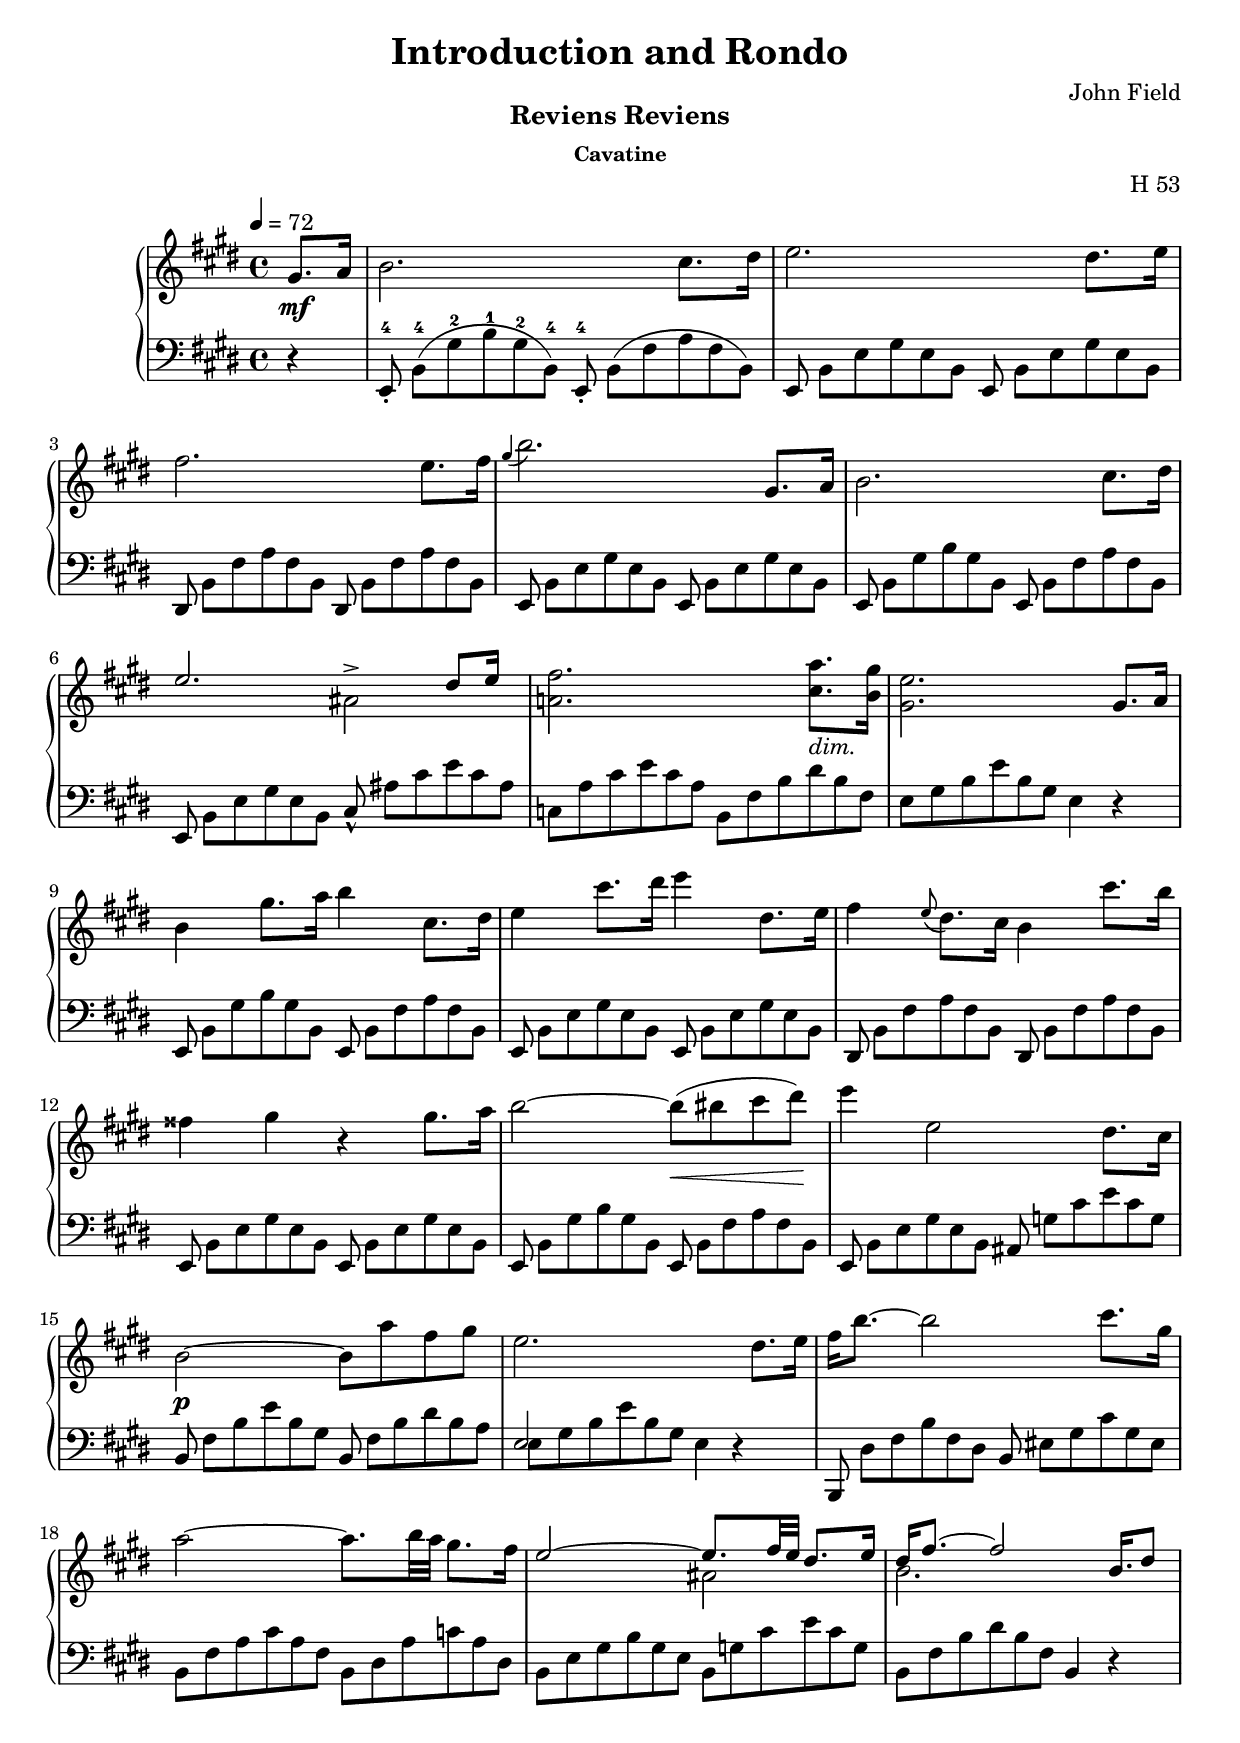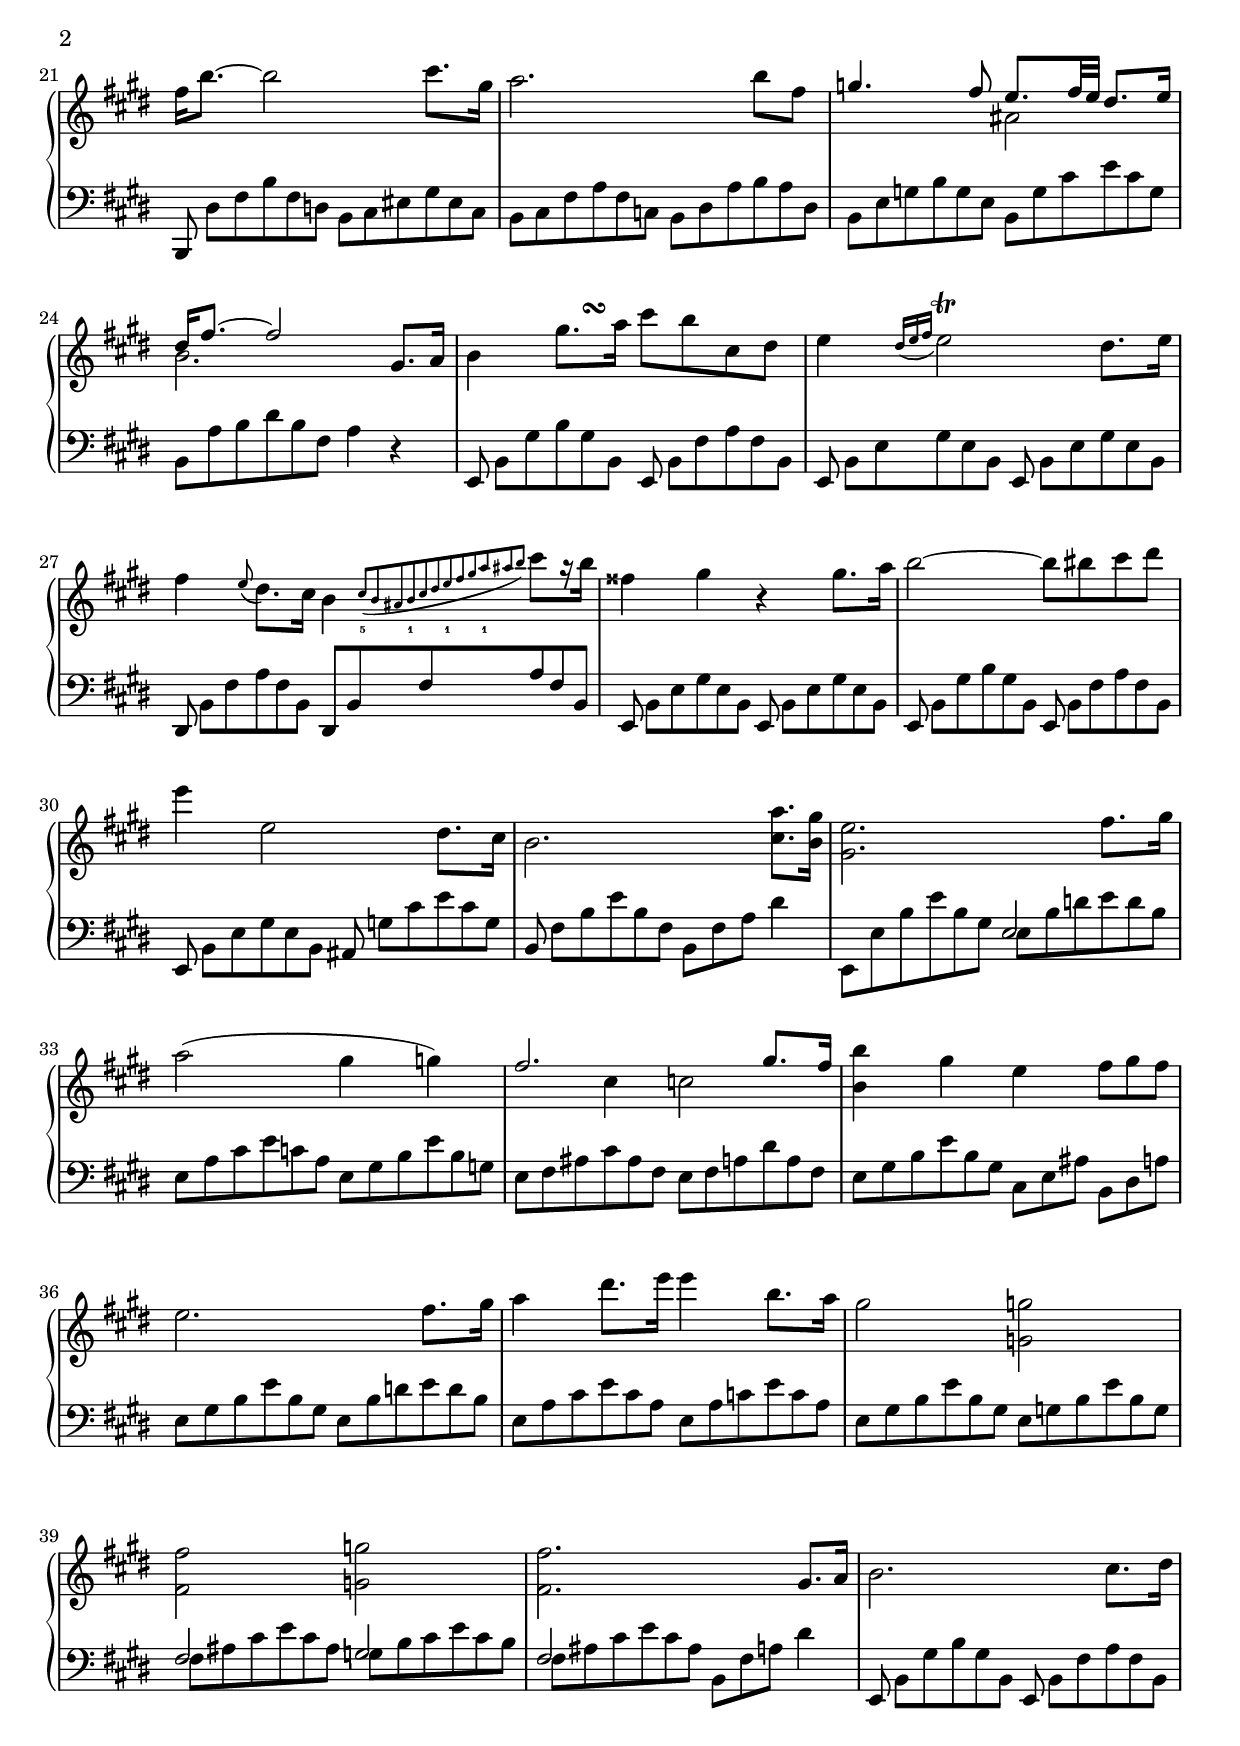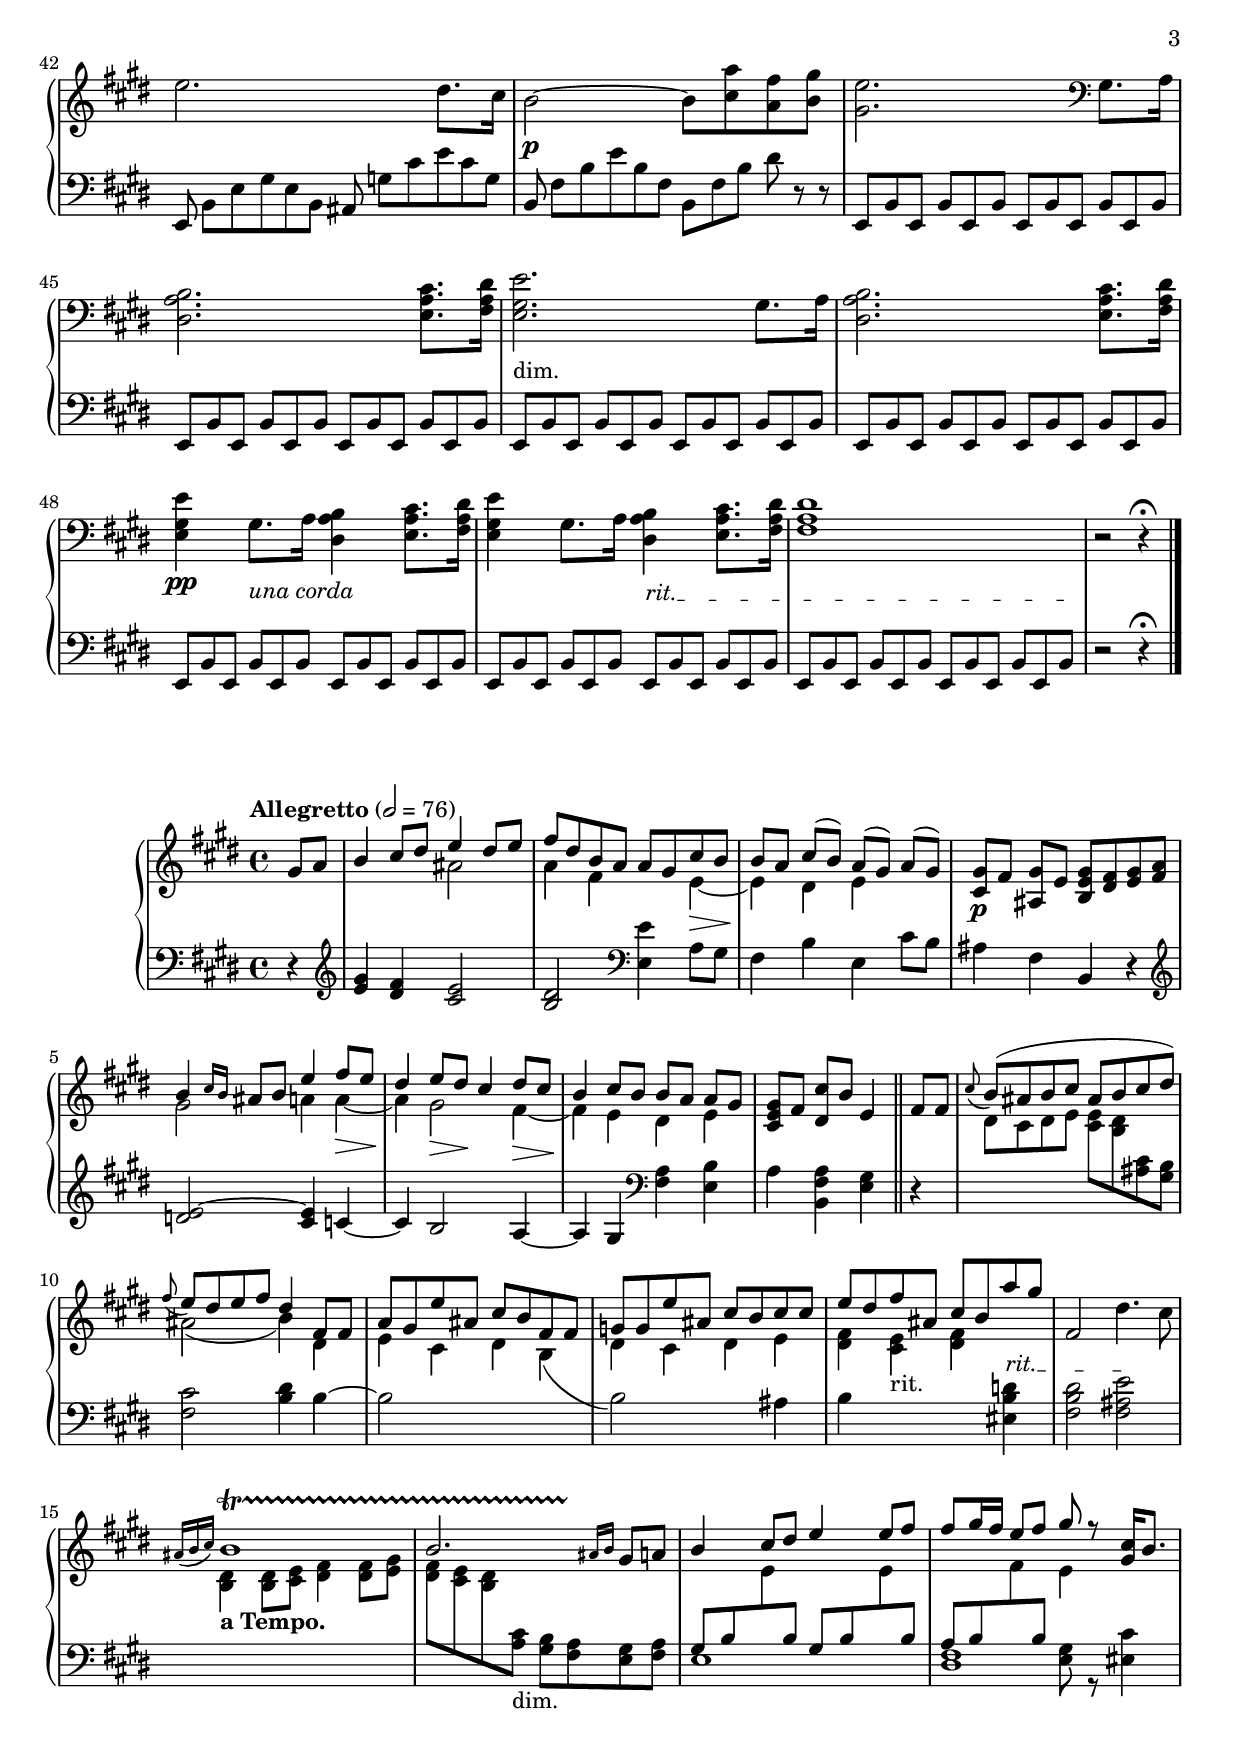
\version "2.24.2"

\header
{
  title = "Introduction and Rondo"
  composer = "John Field"
}

\paper
{
  print-all-headers = ##t
}

tupvisibility =
{
  \override TupletBracket.bracket-visibility = ##f
  \override TupletNumber.text = ""
}


rhone =
{
  \relative c''
  {
    \override TupletBracket.bracket-visibility = ##f
    \override TupletNumber.text = ""
    \tempo 4 = 72
    \partial 4 gis8.\mf[a16]|%rh
    b2. cis8.[dis16]|%rh1
    e2. dis8.[e16]|%rh2
    fis2. e8.[fis16]|%rh3
    \grace{gis4(} b2.) gis,8.[a16]|%rh4
    b2. cis8.[dis16]|%rh5
    <<{e2. dis8[e16]} \\ {s2 ais,^>}>>|%rh6
    <fis' a,!>2. <a cis,>8._\markup{\lower #3 \italic dim.}[<gis b,>16]|%rh7
    <e gis,>2. gis,8.[a16]|%rh8
    b4 gis'8.[a16] b4 cis,8.[dis16]|%rh9
    e4 cis'8.[dis16] e4 dis,8.[e16]|%rh10
    fis4 \grace{e8(} dis8.)[cis16] b4 cis'8.[b16]|%rh11
    fisis4 gis r gis8.[a16]|%rh12
    b2~b8\<(bis cis dis)\!|%rh13
    e4 e,2 dis8.[cis16]|%rh14
    b2\p~ b8[a' fis gis]|%rh15
    e2. dis8.[e16]|%rh16
    fis16[b8.~] b2 cis8.[gis16]|%rh17
    a2~ a8.[b32 a] gis8.[fis16]|%rh18
    <<{e2~ e8.[fis32 e] dis8.[e16]} \\ {s2 ais,2}>>|%rh19
    <<{dis16[fis8.~] fis2 b,16.[dis8]} \\ {b2. s4}>>|%rh20
    fis'16[b8.]~ b2 cis8.[gis16]|%rh21
    a2. b8[fis]|%rh22
    <<{g4. fis8 e8.[fis32 e] dis8.[e16]} \\ {s2 ais,2}>>|%rh23
    <<{dis16[fis8.~] fis2 gis,8.[a16]} \\ {b2. s4}>>|%rh24
    \override Script.padding = #2
    b4 \after 8.*2/3 \turn gis'8. [a16] cis8[b cis, dis]|%rh25
    e4 \grace{dis16(e fis} e2^\trill) dis8.[e16]|%rh26
    \revert Script.padding
    <<{s4 s4. \tuplet 12/1 {\tupvisibility \magnifyMusic 0.60{cis8_5_([b ais b_1 cis dis e_1 fis gis a_1 ais b])}} s8} \\ {fis4 \grace{\once \stemUp e8(} dis8.)[cis16] b4 cis'8[r16 b]}>>|%rh27
    fisis4 gis r gis8.[a16]|%rh28
    b2~ b8[bis cis dis]|%rh29
    e4 e,2 dis8.[cis16]|%rh30
    b2. <a' cis,>8.[<gis b,>16]|%rh31
    <e gis,>2. fis8.[gis16]|%rh32
    a2(gis4 g)|%rh33
    <<{fis2. gis8.[fis16]} \\ {s4 cis c2}>>|%rh34
    <b' b,>4 gis e \tuplet 3/2 {fis8 gis fis}|%rh35
    e2. fis8.[gis16]|%rh36
    a4 dis8.[e16] e4 b8.[a16]|%rh37
    gis2 <g g,>|%rh38
    <fis fis,>2 <g g,>|%rh39
    <fis fis,>2. gis,8.[a16]|%rh40
    b2. cis8.[dis16]|%rh41
    e2. dis8.[cis16]|%rh42
    b2~\p b8[<a' cis,> <fis a,> <gis b,>]|%rh43
    <e gis,>2. \clef "bass" gis,,8.[a16]|%rh44
    <b a dis,>2. <cis a e>8.[<dis a fis>16]|%rh45
    <e gis, e>2._\markup{\lower #3 dim.} gis,8.[a16]|%rh46
    <b a dis,>2. <cis a e>8.[<dis a fis>16]|%rh47
    <e gis, e>4\pp gis,8. [a16] \unaCorda <b a dis,>4 <cis a e>8.[<dis a fis>16]|%rh48
    <e gis, e>4 gis,8.[a16] <b a dis,>4 <cis a e>8.[<dis a fis>16]|%rh49
    q1|%rh50
    r2 r4^\fermata%rh51
  }
}

lhone =
{
  \override TupletBracket.bracket-visibility = ##f
  \override TupletNumber.text = ""
  \partial 4 r4|%lh
  \tuplet 12/8 {e,8_.^4 b,^4([gis^2 b^1 gis^2 b,^4]) e,_.^4 b,([fis a fis b,])}|%lh1
  \tuplet 12/8 {e,8 b,[e gis e b,] e, b,[e gis e b,]}|%lh2
  \tuplet 12/8 {dis,8 b,[fis a fis b,] dis, b,[fis a fis b,]}|%lh3
  \tuplet 12/8 {e,8 b,[e gis e b,] e, b,[e gis e b,]}|%lh4
  \tuplet 12/8 {e,8 b,[gis b gis b,] e, b,[fis a fis b,]}|%lh5
  \tuplet 12/8 {e,8 b,[e gis e b,] cis_^ ais[cis' e' cis' ais]}|%lh6
  \tuplet 12/8 {c8[a cis' e' cis' a] b,[fis b dis' b fis]}|%rh|%lh7
  \tuplet 12/8 {e8[gis b e' b gis]} e4 r|%lh8
  \tuplet 12/8 {e,8 b,[gis b gis b,] e, b,[fis a fis b,]}|%lh9
  \tuplet 12/8 {e,8 b,[e gis e b,] e, b,[e gis e b,]}|%lh10
  \tuplet 12/8 {dis,8 b,[fis a fis b,] dis, b,[fis a fis b,]}|%lh11
  \tuplet 12/8 {e,8 b,[e gis e b,] e, b,[e gis e b,]}|%lh12
  \tuplet 12/8 {e,8 b,[gis b gis b,] e, b,[fis a fis b,]}|%lh13
  \tuplet 12/8 {e,8 b,[e gis e b,] ais, g[cis' e' cis' g]}|%lh14
  \tuplet 12/8 {b,8 fis[b e' b gis] b, fis[b dis' b a]}|%lh15
  <<{\tupvisibility \stemDown \tuplet 12/8 {e8[gis b e' b gis] e4 d\rest}} \\ {\stemUp e2 s2}>>|%lh16
  \tuplet 12/8 {b,,8 dis[fis b fis dis] b, eis[gis cis' gis eis]}|%lh17
  \tuplet 12/8 {b,8 [fis a cis' a fis] b,[dis a c' a dis]}|%lh18
  \tuplet 12/8 {b,8[e gis b gis e] b,[g cis' e' cis' g]}|%lh19
  \tuplet 12/8 {b,8[fis b dis' b fis]} b,4 r|%lh20
  \tuplet 12/8 {b,,8 dis[fis b fis d] b,[cis eis gis eis cis]}|%lh21
  \tuplet 12/8 {b,8[cis fis a fis c] b,[dis a b a dis]}|%lh22
  \tuplet 12/8 {b,8[e g b g e] b,[g cis' e' cis' g]}|%lh23
  \tuplet 12/8 {b,8[a b dis' b fis]} a4 r|%lh24
  \tuplet 12/8 {e,8 b,[gis b gis b,] e, b,[fis a fis b,]}|%lh25
  \tuplet 12/8 {e,8 b,[e gis e b,] e, b,[e gis e b,]}|%lh26
  \tuplet 12/8 {dis,8 b,[fis a fis b,] dis,[b, fis a fis b,]}|%lh27
  \tuplet 12/8 {e,8 b,[e gis e b,] e, b,[e gis e b,]}|%lh28
  \tuplet 12/8 {e,8 b,[gis b gis b,] e, b,[fis a fis b,]}|%lh29
  \tuplet 12/8 {e,8 b,[e gis e b,] ais, g[cis' e' cis' g]}|%lh30
  \tuplet 12/8 {b,8 fis[b e' b fis] b,[fis a]} dis'4|%lh31
  <<{\tupvisibility \stemDown \tuplet 12/8 {e,8[e b e' b gis] e[b d' e' d' b]}} \\ {\stemUp s2 e}>>|%lh32
  \tuplet 12/8 {e8[a cis' e' c' a] e[gis b e' b g]}|%lh33
  \tuplet 12/8 {e8[fis ais cis' ais fis] e[fis a dis' a fis]}|%lh34
  \tuplet 12/8 {e8[gis b e' b gis] cis[e ais] b,[dis a]}|%lh35
  \tuplet 12/8 {e8[gis b e' b gis] e[b d' e' d' b]}|%lh36
  \tuplet 12/8 {e8[a cis' e' cis' a] e[a c' e' c' a]}|%lh37
  \tuplet 12/8 {e8[gis b e' b gis] e[g b e' b g]}|%lh38
  <<{\tupvisibility \stemDown \tuplet 12/8 {fis8[ais cis' e' cis' ais] g[b cis' e' cis' b]}} \\ {\stemUp fis2 g}>>|%lh39
  <<{\tupvisibility \stemDown \tuplet 12/8 {fis8[ais cis' e' cis' ais] b,[fis a]} dis'4} \\ {\stemUp fis2 s2}>>|%lh40
  \tuplet 12/8 {e,8 b,[gis b gis b,] e, b,[fis a fis b,]}|%lh41
  \tuplet 12/8 {e,8 b,[e gis e b,] ais, g[cis' e' cis' g]}|%lh42
  \tuplet 12/8 {b,8 fis[b e' b fis] b,[fis b] dis' r r}|%lh43
  \tuplet 12/8 {e,8[b, e,] b,[e, b,] e,[b, e,] b,[e, b,]}|%lh44
  \tuplet 12/8 {e,8[b, e,] b,[e, b,] e,[b, e,] b,[e, b,]}|%lh45
  \tuplet 12/8 {e,8[b, e,] b,[e, b,] e,[b, e,] b,[e, b,]}|%lh46
  \tuplet 12/8 {e,8[b, e,] b,[e, b,] e,[b, e,] b,[e, b,]}|%lh47
  \tuplet 12/8 {e,8[b, e,] b,[e, b,] e,[b, e,] b,[e, b,]}|%lh48
    \override TextSpanner.bound-details.left.text = "rit."
    \override TextSpanner.padding = #3
  \tuplet 12/8 {e,8[b, e,] b,[e, b,] e,\startTextSpan[b, e,] b,[e, b,]}|%lh49
  \tuplet 12/8 {e,8[b, e,] b,[e, b,] e,[b, e,] b,[e, b,]\stopTextSpan}|%lh50
  r2 r4^\fermata \bar "|."%lh51
}

rhtwo =
{
  \tempo "Allegretto" 2 = 76
  \relative c''
  {
    \partial 4 gis8[a]|%rh0
    <<{b4 cis8[dis] e4 dis8[e]} \\ {s2 ais,}>>|%rh1
    <<{fis'8[dis b a] a[gis cis b]} \\ {a4 fis s e~\>}>>|%rh2
    <<{b'8[a] cis([b]) a([gis]) a([gis])} \\ {e4\! dis e s}>>|%rh3
    <gis cis,>8\p[fis] <gis ais,>[e] <gis e b>[<fis dis> <gis e> <a fis>]|%rh4
    <<{b4 \grace{cis16 b} ais8[b] e4 fis8[e]} \\ {gis,2 a4 a~\>}>>|%rh5
    <<{dis4 e8\>[dis]\! cis4 dis8[cis]} \\ {a4\! gis2 fis4~\>}>>|%rh6
  <<{b4 cis8[b] b[a] a[gis]} \\ {fis4\! e dis e}>>|%rh7
  <gis e cis>8[fis] <cis' dis,>[b] e,4
  fis8[fis]|%rh9
  \grace{cis'8(} b8)^(^[ais b cis] ais^[b cis dis])|%rh10
  <<{\grace{fis8_(} e8)[dis e fis] dis4 fis,8[fis]} \\ {ais2(b4) dis,}>>|%rh11
  <<{a'8[gis e' ais,] cis[b fis fis]} \\ {e4 cis s2}>>|%rh12
  <<{g'8[g e' ais,] cis[b cis cis]} \\ {dis,4 cis dis e}>>|%rh13
  <<{e'8[dis fis ais,] cis[b a' gis]} \\ {<fis, dis>4 <e cis>_\markup{\lower #3 rit.} <fis dis> s4}>>|%rh14
  fis2 dis'4. cis8|%rh15
  \stemUp
  \grace{ais16(b cis)} b1\startTrillSpan|%rh16
  b2. \grace{ais16\stopTrillSpan b} gis8[a]|%rh17
  <<{b4 cis8[dis] e4 e8[fis]} \\ {\change Staff = "lh" e,,1}>>|%rh18
  <<{fis''8[gis16 fis] e8[fis] gis r <cis, gis>16[b8.]} \\ {s4 s e, s} \\ {\change Staff = "lh" \stemDown <fis, dis>1}>>|%rh19
  }
}

lhtwo =
{
  r4|%lh0
  \clef "treble"
  <gis' e'> <fis' dis'> <e' cis'>2|%lh1
  <dis' b>2 \clef "bass" <e' e>4 a8[gis]|%lh2
  fis4 b e cis'8[b]|%lh3
  ais4 fis b, r|%lh4
  \clef "treble"
  <e'^~ d'>2 <e' cis'>4 c'~|%lh5
  c'4 b2 a4~|%lh6
  a4 gis \clef "bass" <a fis> <b e>|%lh7
  a4 <a fis b,> <gis e> \bar "||"%lh8
  r4|%lh9
  \stemDown
  \change Staff = "rh" dis'8[cis' dis' e'] <e' cis'>[<dis' b> \change Staff = "lh" <cis' ais> <b gis>]|%lh10
  \stemNeutral
  <cis' fis>2 <dis' b>4 b~|%lh11
  b2 \change Staff = "rh" dis'4 b_(|%lh12
  \change Staff = "lh" b2) s4 ais|%lh13
  \override TextSpanner.bound-details.left.text = "rit."
  \override TextSpanner.padding = #3
  b4 s s <d' b eis>\startTextSpan|%lh14
  <dis' b fis>2 <e' ais fis>\stopTextSpan|%lh15
  \change Staff = "rh" <dis' b>4_\markup{\bold{a Tempo.}} q8[<e' cis'>] <fis' dis'>4 q8[<gis' e'>]|%lh16
  <fis' dis'>8[<e' cis'> <dis' b> \stemNeutral \change Staff = "lh" <cis' a>_\markup{dim.}] <b gis>[<a fis> <gis e> <a fis>]|%lh17
  gis8[b \change Staff = "rh" e' \change Staff = "lh" b] gis8[b \change Staff = "rh" e' \change Staff = "lh" b]|%lh18
  a8[b \change Staff = "rh" fis' \change Staff = "lh" b] <gis e> r <cis' eis>4|%lh19
}

\score
{
  \header
  {
    title = ""
    composer = ""
    opus = "H 53"
    subtitle = "Reviens Reviens"
    subsubtitle = "Cavatine"
  }
  \new PianoStaff
  <<
    \new Staff = "rh"
    {
      \clef "treble"
      \key e \major
      \time 4/4
      \rhone
    }
    \new Staff = "lh"
    {
      \clef "bass"
      \key e \major
      \time 4/4
      \lhone
    }
  >>
}

\score
{
  \header
  {
    title = ""
    composer = ""
    opus = ""
    subtitle = ""
    subsubtitle = ""
  }
  \new PianoStaff
  <<
    \new Staff = "rh"
    {
      \clef "treble"
      \key e \major
      \time 4/4
      \rhtwo
    }
    \new Staff = "lh"
    {
      \clef "bass"
      \key e \major
      \time 4/4
      \lhtwo
    }
  >>
}
